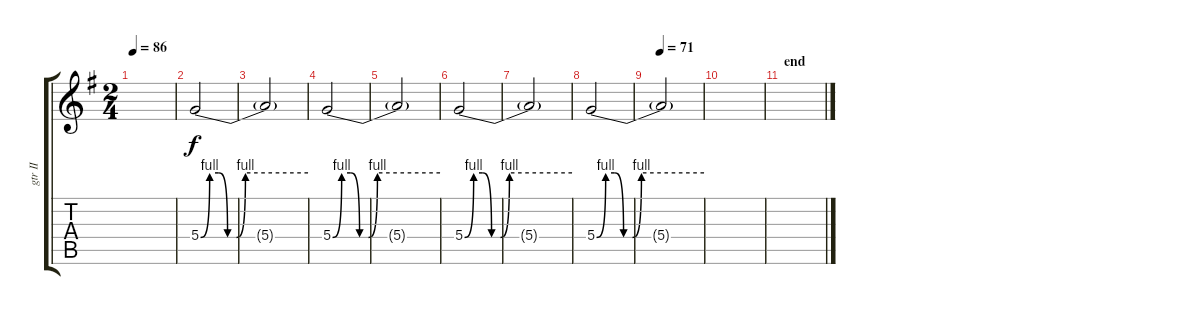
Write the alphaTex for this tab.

\track ("gtr II" "gtr II") {instrument distortionguitar}
\staff {score tabs}
\tuning (E4 B3 G3 D3 A2 E2) {hide}
\ts (2 4)
\tempo 86
\clef g2
\ks g
|
5.4{be (custom 0 0 5 4 10 4 15 0 20 0 25 4 60 4)}.2{volume 16} |
5.4{t}.2 |
5.4{be (custom 0 0 5 4 10 4 15 0 20 0 25 4 60 4)}.2 |
5.4{t}.2 |
5.4{be (custom 0 0 5 4 10 4 15 0 20 0 25 4 60 4)}.2 |
5.4{t}.2 |
5.4{be (custom 0 0 5 4 10 4 15 0 20 0 25 4 60 4)}.2 |
\tempo 71
5.4{t}.2 |
|
\section ("" "end")
